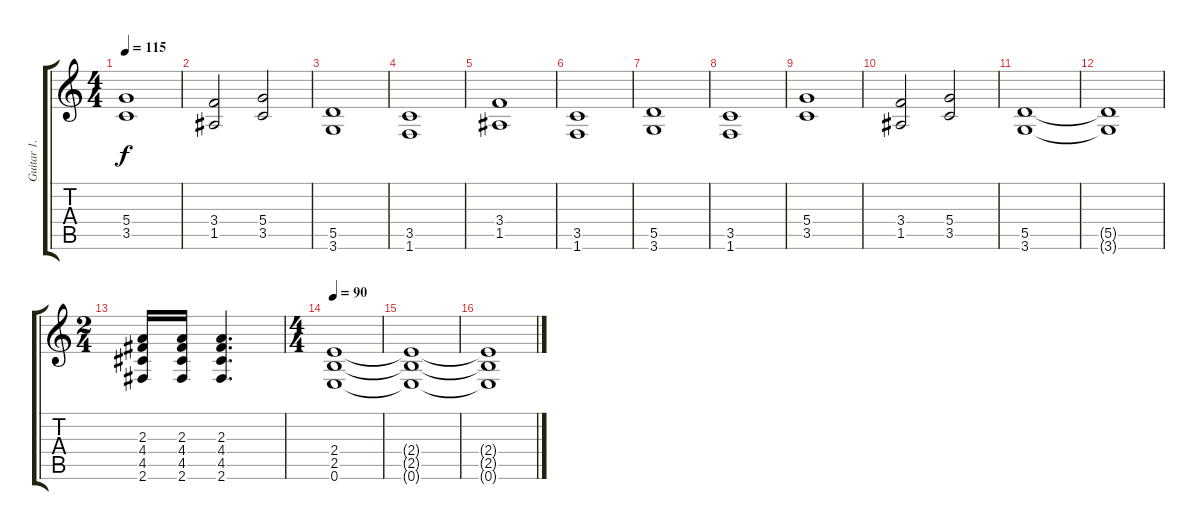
\track ("Guitar 1." "Guitar 1.") {instrument distortionguitar}
\staff {score tabs}
\tuning (E4 B3 G3 D3 A2 E2) {hide}
\ts (4 4)
\tempo 115
\clef g2
\ks c
(5.4 3.5).1{dy f} |
(3.4 1.5).2 (5.4 3.5).2 |
(5.5 3.6).1 |
(3.5 1.6).1 |
(3.4 1.5).1 |
(3.5 1.6).1 |
(5.5 3.6).1 |
(3.5 1.6).1 |
(5.4 3.5).1 |
(3.4 1.5).2 (5.4 3.5).2 |
(5.5 3.6).1 |
(5.5{t} 3.6{t}).1 |
\ts (2 4)
(2.3 4.4 4.5 2.6).16 (2.3 4.4 4.5 2.6).16 (2.3 4.4 4.5 2.6).4{d} |
\ts (4 4)
\tempo 90
(2.4 2.5 0.6).1 |
(2.4{t} 2.5{t} 0.6{t}).1 |
(2.4{t} 2.5{t} 0.6{t}).1
